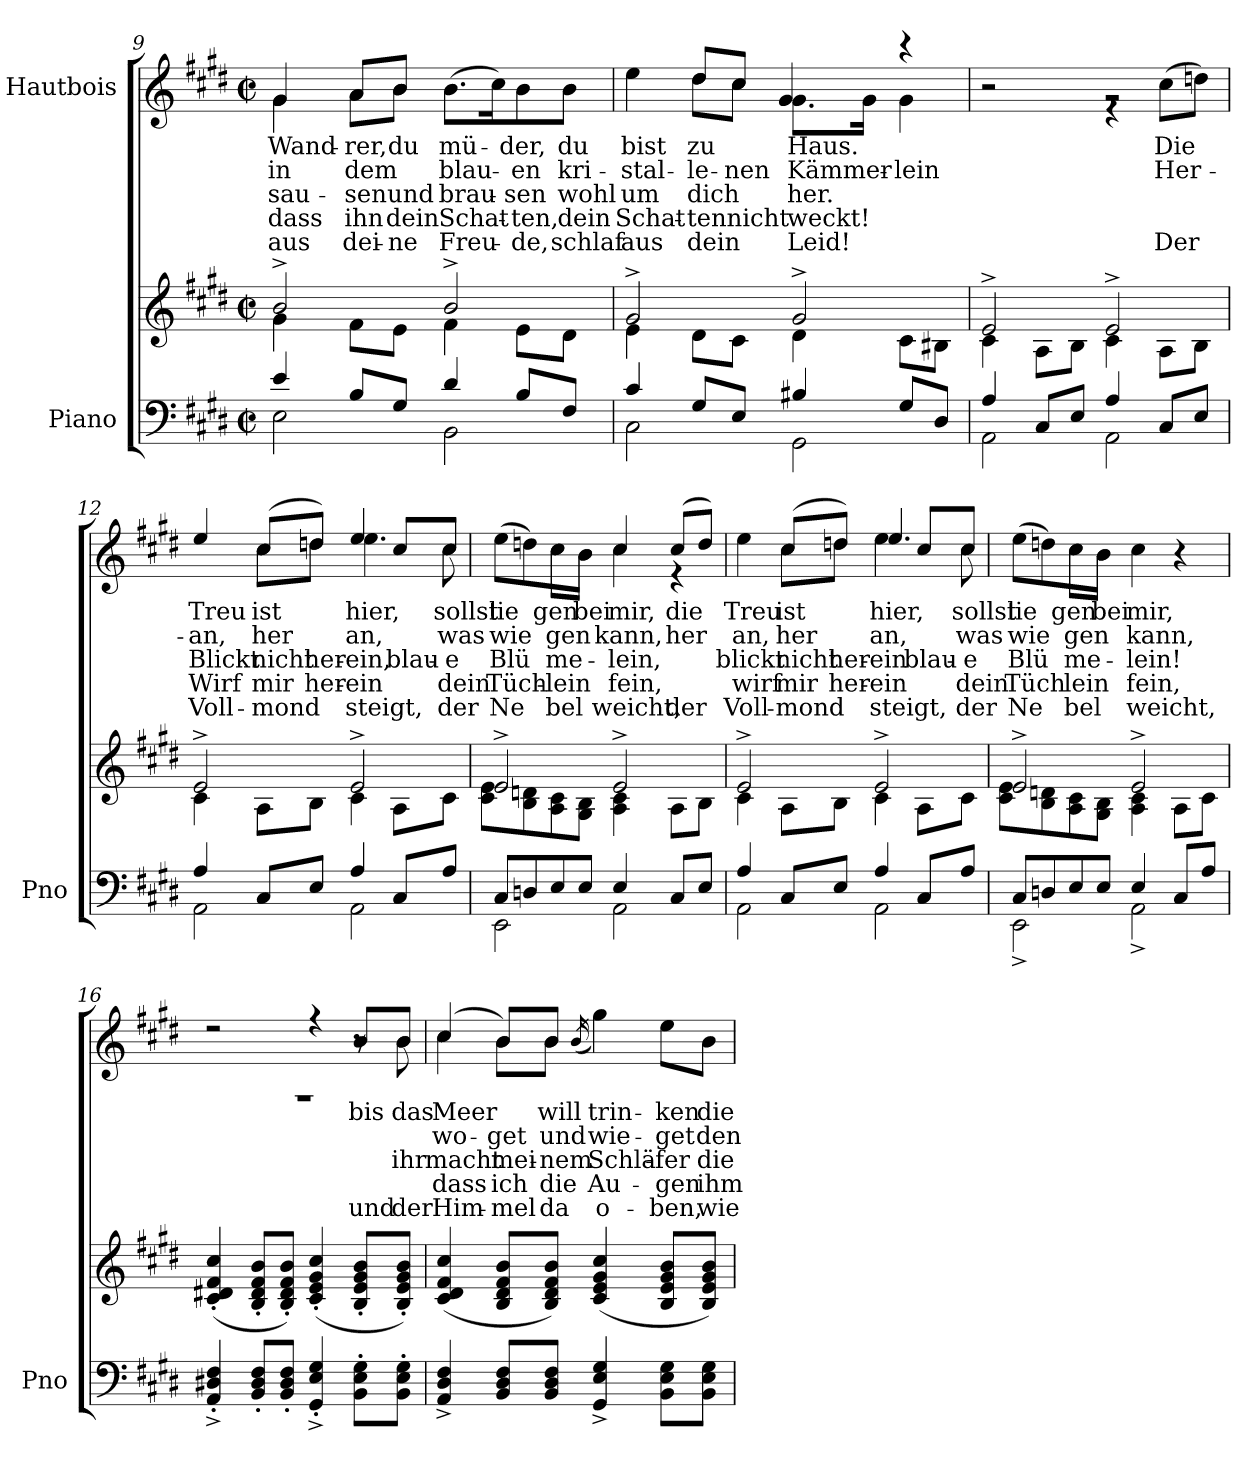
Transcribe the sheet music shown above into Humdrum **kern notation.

**kern	**kern	**kern	**text	**text	**text	**text	**text
*part2	*part2	*part1	*part1	*part1	*part1	*part1	*part1
*staff3	*staff2	*staff1	*staff1	*staff1	*staff1	*staff1	*staff1
*I"Piano	*	*I"Hautbois	*	*	*	*	*
*I'Pno	*	*	*	*	*	*	*
*clefF4	*clefG2	*clefG2	*	*	*	*	*
*k[f#c#g#d#]	*k[f#c#g#d#]	*k[f#c#g#d#]	*	*	*	*	*
*M2/2	*M2/2	*M2/2	*	*	*	*	*
*met(c|)	*met(c|)	*met(c|)	*	*	*	*	*
=9	=9	=9	=9	=9	=9	=9	=9
*^	*^	*	*	*	*	*	*
!	!	!	!	!	!LO:LY:b	!LO:LY:b	!LO:LY:b	!LO:LY:b	!LO:LY:b
*	*	*	*	*^	*	*	*	*	*
4e/	2E\	2b^/	4g#\	4g#/	4g#\	Wand-	in	sau-	dass	aus
!	!	!	!	!	!	!LO:LY:b	!LO:LY:b	!LO:LY:b	!LO:LY:b	!LO:LY:b
8B/L	.	.	8f#\L	8a/L	8a\L	-rer,	dem	-sen	ihn	dei-
!	!	!	!	!	!	!LO:LY:b	!	!LO:LY:b	!LO:LY:b	!LO:LY:b
8G#/J	.	.	8e\J	8b/J	8b\J	du	.	und	dein	-ne
!	!	!	!	!	!	!LO:LY:b	!LO:LY:b	!LO:LY:b	!LO:LY:b	!LO:LY:b
4d#/	2BB\	2b^/	4f#\	(>8.b\L	2ryy	mü-	blau-	brau-	Schat-	Freu-
.	.	.	.	16cc#\K)	.	.	.	.	.	.
!	!	!	!	!	!	!LO:LY:b	!LO:LY:b	!LO:LY:b	!LO:LY:b	!LO:LY:b
8B/L	.	.	8e\L	8b\	.	-der,	-en	-sen	-ten,	-de,
!	!	!	!	!	!	!LO:LY:b	!LO:LY:b	!LO:LY:b	!LO:LY:b	!LO:LY:b
8F#/J	.	.	8d#\J	8b\J	.	du	kri-	wohl	dein	schlaf
!!LO:LB:g=z	!!
=10	=10	=10	=10	=10	=10	=10	=10	=10	=10	=10
!	!	!	!	!	!	!LO:LY:b	!LO:LY:b	!LO:LY:b	!LO:LY:b	!LO:LY:b
4c#/	2C#\	2g#^/	4e\	4ee\	4ryy	bist	stal-	um	Schat-	aus
!	!	!	!	!	!	!LO:LY:b	!LO:LY:b	!LO:LY:b	!LO:LY:b	!LO:LY:b
8G#/L	.	.	8d#\L	8dd#/L	8dd#\L	zu	-le-	dich	-ten	dein
!	!	!	!	!	!	!	!LO:LY:b	!	!LO:LY:b	!
8E/J	.	.	8c#\J	8cc#/J	8cc#\J	.	-nen	.	nicht	.
!	!	!	!	!	!	!LO:LY:b	!LO:LY:b	!LO:LY:b	!LO:LY:b	!LO:LY:b
4B#X/	2GG#\	2g#^/	4d#\	8.g#\L	4g#/	Haus.	Kämmer-	her.	weckt!	Leid!
.	.	.	.	16g#\Jk	.	.	.	.	.	.
!	!	!	!	!	!	!	!LO:LY:b	!	!	!
8G#/L	.	.	8c#\L	4g#\	4rccc	.	-lein	.	.	.
8D#/J	.	.	8B#X\J	.	.	.	.	.	.	.
=11	=11	=11	=11	=11	=11	=11	=11	=11	=11	=11
4A/	2AA\	2e^/	4c#\	2r	2ryy	.	.	.	.	.
8C#/L	.	.	8A\L	.	.	.	.	.	.	.
8E/J	.	.	8B\J	.	.	.	.	.	.	.
4A/	2AA\	2e^/	4c#\	4re	2rg	.	.	.	.	.
!	!	!	!	!	!	!LO:LY:b	!LO:LY:b	!	!	!LO:LY:b
8C#/L	.	.	8A\L	(>8cc#\L	.	Die	Her -	.	.	Der
8E/J	.	.	8B\J	8ddn\J)	.	.	.	.	.	.
=12	=12	=12	=12	=12	=12	=12	=12	=12	=12	=12
!	!	!	!	!	!	!LO:LY:b	!LO:LY:b	!LO:LY:b	!LO:LY:b	!LO:LY:b
4A/	2AA\	2e^/	4c#\	4ee/	4ryy	Treu	- an,	Blickt	Wirf	Voll-
!	!	!	!	!	!	!LO:LY:b	!LO:LY:b	!LO:LY:b	!LO:LY:b	!LO:LY:b
8C#/L	.	.	8A\L	(>8cc#/L	8cc#\L	ist	her -	nicht	mir	-mond
!	!	!	!	!	!	!	!LO:LY:b	!LO:LY:b	!LO:LY:b	!
8E/J	.	.	8B\J	8ddn/J)	8dd\J	.	-	her-	her-	.
!	!	!	!	!	!	!LO:LY:b	!LO:LY:b	!LO:LY:b	!LO:LY:b	!LO:LY:b
4A/	2AA\	2e^/	4c#\	4ee/	4.ee\	hier,	-an,	-ein,	-ein	steigt,
!	!	!	!	!	!	!	!	!LO:LY:b	!	!
8C#/L	.	.	8A\L	8cc#/L	.	.	.	blau-	.	.
!	!	!	!	!	!	!LO:LY:b	!LO:LY:b	!LO:LY:b	!LO:LY:b	!LO:LY:b
8A/J	.	.	8c#\J	8cc#/J	8cc#\	sollst	was	-e	dein	der
!!LO:PB:g=z	!!
=13	=13	=13	=13	=13	=13	=13	=13	=13	=13	=13
!	!	!	!	!	!	!LO:LY:b	!LO:LY:b	!LO:LY:b	!LO:LY:b	!LO:LY:b
8C#/L	2EE\	2e^/	8c#\ 8e\L	(>8ee\L	4ryy	lie -	wie -	Blü -	Tüch-	Ne -
!	!	!	!	!	!	!LO:LY:b	!LO:LY:b	!LO:LY:b	!	!LO:LY:b
8Dn/	.	.	8B\ 8dn\	8ddn\)	.	-	-	-	.	-
!	!	!	!	!	!	!LO:LY:b	!LO:LY:b	!LO:LY:b	!LO:LY:b	!LO:LY:b
8E/	.	.	8A\ 8c#\	8cc#\	8cc#\L	gen	gen	me-	-lein	bel
!	!	!	!	!	!	!LO:LY:b	!	!	!	!
8E/J	.	.	8G#\ 8B\J	8b\J	8b\J	bei	.	.	.	.
!	!	!	!	!	!	!LO:LY:b	!LO:LY:b	!LO:LY:b	!LO:LY:b	!LO:LY:b
4E/	2AA\	2e^/	4A\ 4c#\	4cc#/	4cc#\	mir,	kann,	-lein,	fein,	weicht,
!	!	!	!	!	!	!LO:LY:b	!LO:LY:b	!	!	!LO:LY:b
8C#/L	.	.	8A\L	(>8cc#/L	4r	die	her -	.	.	der
!	!	!	!	!	!	!	!LO:LY:b	!	!	!
8E/J	.	.	8B\J	8dd/J)	.	.	-	.	.	.
=14	=14	=14	=14	=14	=14	=14	=14	=14	=14	=14
!	!	!	!	!	!	!LO:LY:b	!LO:LY:b	!LO:LY:b	!LO:LY:b	!LO:LY:b
4A/	2AA\	2e^/	4c#\	4ee\	4ryy	Treu	an,	blickt	wirf	Voll-
!	!	!	!	!	!	!LO:LY:b	!LO:LY:b	!LO:LY:b	!LO:LY:b	!LO:LY:b
8C#/L	.	.	8A\L	(>8cc#/L	8cc#\L	ist	her -	nicht	mir	-mond
!	!	!	!	!	!	!	!LO:LY:b	!LO:LY:b	!LO:LY:b	!
8E/J	.	.	8B\J	8ddn/J)	8dd\J	.	-	her-	her-	.
!	!	!	!	!	!	!LO:LY:b	!LO:LY:b	!LO:LY:b	!LO:LY:b	!LO:LY:b
4A/	2AA\	2e^/	4c#\	4ee\	4.ee/	hier,	-an,	-ein	-ein	steigt,
!	!	!	!	!	!	!	!	!LO:LY:b	!	!
8C#/L	.	.	8A\L	8cc#/L	.	.	.	blau-	.	.
!	!	!	!	!	!	!LO:LY:b	!LO:LY:b	!LO:LY:b	!LO:LY:b	!LO:LY:b
8A/J	.	.	8c#\J	8cc#/J	8cc#\	sollst	was	-e	dein	der
=15	=15	=15	=15	=15	=15	=15	=15	=15	=15	=15
!	!	!	!	!	!	!LO:LY:b	!LO:LY:b	!LO:LY:b	!LO:LY:b	!LO:LY:b
8C#/L	2EE^\	2e^/	8c#\ 8e\L	(>8ee\L	4ryy	lie -	wie -	Blü -	Tüch -	Ne -
!	!	!	!	!	!	!LO:LY:b	!LO:LY:b	!LO:LY:b	!LO:LY:b	!LO:LY:b
8Dn/	.	.	8B\ 8dn\	8ddn\)	.	-	-	-	-	-
!	!	!	!	!	!	!LO:LY:b	!LO:LY:b	!LO:LY:b	!LO:LY:b	!LO:LY:b
8E/	.	.	8A\ 8c#\	8cc#\	8cc#\L	gen	-gen	-me-	-lein	bel
!	!	!	!	!	!	!LO:LY:b	!	!	!	!
8E/J	.	.	8G#\ 8B\J	8b\J	8b\J	bei	.	.	.	.
!	!	!	!	!	!	!LO:LY:b	!LO:LY:b	!LO:LY:b	!LO:LY:b	!LO:LY:b
4E/	2AA^\	2e^/	4A\ 4c#\	4cc#\	4ryy	mir,	kann,	-lein!	fein,	weicht,
8C#/L	.	.	8A\L	4r	4ryy	.	.	.	.	.
8A/J	.	.	8c#\J	.	.	.	.	.	.	.
*v	*v	*	*	*	*	*	*	*	*	*
*	*v	*v	*	*	*	*	*	*	*
!!LO:LB:g=z
=16	=16	=16	=16	=16	=16	=16	=16	=16
*	*	*	*^	*	*	*	*	*
4AA/'^ 4D#X/'^ 4F#/'^	(<4c#/' 4d#X/' 4f#/' 4cc#/'	2r	2ryy	1rF	.	.	.	.	.
8BB/' 8D#/' 8F#/'L	8B/' 8d#/' 8f#/' 8b/'L	.	.	.	.	.	.	.	.
8BB/' 8D#/' 8F#/'J	8B/' 8d#/' 8f#/' 8b/'J)	.	.	.	.	.	.	.	.
4GG#/'^ 4E/'^ 4G#/'^	(<4c#/' 4e/' 4g#/' 4cc#/'	4r	4ryy	.	.	.	.	.	.
!	!	!	!	!	!LO:LY:b	!LO:LY:b	!LO:LY:b	!LO:LY:b	!LO:LY:b
8BB\' 8E\' 8G#\'L	8B/' 8e/' 8g#/' 8b/'L	8b/L	8r	.	bis	.	.	.	und
!	!	!	!	!	!LO:LY:b	!	!LO:LY:b	!	!LO:LY:b
8BB\' 8E\' 8G#\'J	8B/' 8e/' 8g#/' 8b/'J)	8b/J	8b\	.	das	.	ihr	.	der
*	*	*	*v	*v	*	*	*	*	*
=17	=17	=17	=17	=17	=17	=17	=17	=17
!	!	!	!	!LO:LY:b	!LO:LY:b	!LO:LY:b	!LO:LY:b	!LO:LY:b
4AA/^ 4D#/^ 4F#/^	(<4c#/ 4d#/ 4f#/ 4cc#/	(>4cc#/	4cc#\	Meer	wo-	macht	dass	Him-
!	!	!	!	!	!LO:LY:b	!LO:LY:b	!LO:LY:b	!LO:LY:b
8BB/ 8D#/ 8F#/L	8B/ 8d#/ 8f#/ 8b/L	8b/L)	8b\L	.	-get	mei-	ich	-mel
!	!	!	!	!LO:LY:b	!LO:LY:b	!LO:LY:b	!LO:LY:b	!LO:LY:b
8BB/ 8D#/ 8F#/J	8B/ 8d#/ 8f#/ 8b/J)	8b/J	8b\J	will	und	-nem	die	da
.	.	(>16qb/	.	.	.	.	.	.
!	!	!	!	!LO:LY:b	!LO:LY:b	!LO:LY:b	!LO:LY:b	!LO:LY:b
4GG#/^ 4E/^ 4G#/^	(<4c#/ 4e/ 4g#/ 4cc#/	4gg#\)	2ryy	trin-	wie-	Schlä-	Au-	o-
!	!	!	!	!LO:LY:b	!LO:LY:b	!LO:LY:b	!LO:LY:b	!LO:LY:b
8BB\ 8E\ 8G#\L	8B/ 8e/ 8g#/ 8b/L	8ee\L	.	-ken	-get	-fer	-gen	-ben,
!	!	!	!	!LO:LY:b	!LO:LY:b	!LO:LY:b	!LO:LY:b	!LO:LY:b
8BB\ 8E\ 8G#\J	8B/ 8e/ 8g#/ 8b/J)	8b\J	.	die	den	die	ihm	wie
*	*	*v	*v	*	*	*	*	*
=	=	=	=	=	=	=	=
*-	*-	*-	*-	*-	*-	*-	*-
